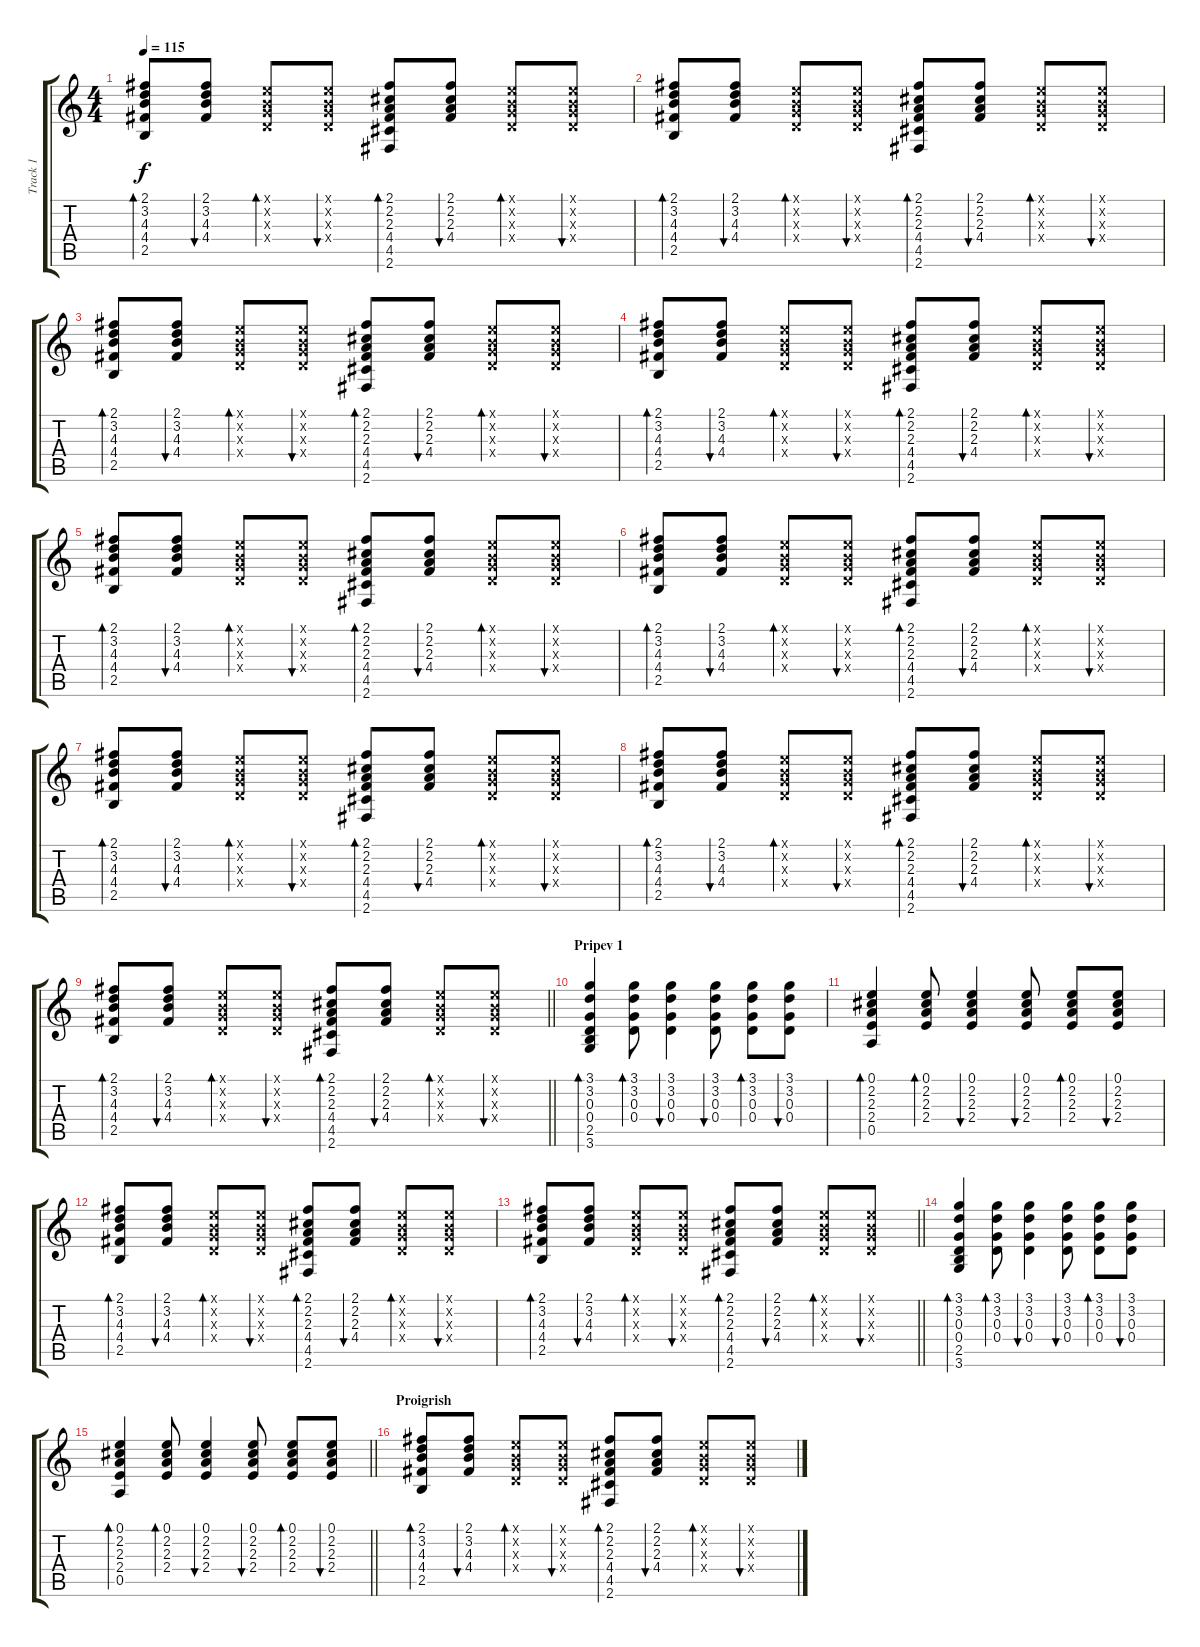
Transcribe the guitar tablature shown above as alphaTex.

\track ("Track 1" "Track 1") {instrument acousticguitarsteel}
\staff {score tabs}
\tuning (E4 B3 G3 D3 A2 E2) {hide}
\ts (4 4)
\tempo 115
\clef g2
\ks c
(2.1 3.2 4.3 4.4 2.5).8{bd 60 dy f} (2.1 3.2 4.3 4.4).8{bu 60} (0.1{x} 0.2{x} 0.3{x} 0.4{x}).8{bd 60} (0.1{x} 0.2{x} 0.3{x} 0.4{x}).8{bu 60} (2.1 2.2 2.3 4.4 4.5 2.6).8{bd 60} (2.1 2.2 2.3 4.4).8{bu 60} (0.1{x} 0.2{x} 0.3{x} 0.4{x}).8{bd 60} (0.1{x} 0.2{x} 0.3{x} 0.4{x}).8{bu 60} |
(2.1 3.2 4.3 4.4 2.5).8{bd 60} (2.1 3.2 4.3 4.4).8{bu 60} (0.1{x} 0.2{x} 0.3{x} 0.4{x}).8{bd 60} (0.1{x} 0.2{x} 0.3{x} 0.4{x}).8{bu 60} (2.1 2.2 2.3 4.4 4.5 2.6).8{bd 60} (2.1 2.2 2.3 4.4).8{bu 60} (0.1{x} 0.2{x} 0.3{x} 0.4{x}).8{bd 60} (0.1{x} 0.2{x} 0.3{x} 0.4{x}).8{bu 60} |
(2.1 3.2 4.3 4.4 2.5).8{bd 60} (2.1 3.2 4.3 4.4).8{bu 60} (0.1{x} 0.2{x} 0.3{x} 0.4{x}).8{bd 60} (0.1{x} 0.2{x} 0.3{x} 0.4{x}).8{bu 60} (2.1 2.2 2.3 4.4 4.5 2.6).8{bd 60} (2.1 2.2 2.3 4.4).8{bu 60} (0.1{x} 0.2{x} 0.3{x} 0.4{x}).8{bd 60} (0.1{x} 0.2{x} 0.3{x} 0.4{x}).8{bu 60} |
(2.1 3.2 4.3 4.4 2.5).8{bd 60} (2.1 3.2 4.3 4.4).8{bu 60} (0.1{x} 0.2{x} 0.3{x} 0.4{x}).8{bd 60} (0.1{x} 0.2{x} 0.3{x} 0.4{x}).8{bu 60} (2.1 2.2 2.3 4.4 4.5 2.6).8{bd 60} (2.1 2.2 2.3 4.4).8{bu 60} (0.1{x} 0.2{x} 0.3{x} 0.4{x}).8{bd 60} (0.1{x} 0.2{x} 0.3{x} 0.4{x}).8{bu 60} |
(2.1 3.2 4.3 4.4 2.5).8{bd 60} (2.1 3.2 4.3 4.4).8{bu 60} (0.1{x} 0.2{x} 0.3{x} 0.4{x}).8{bd 60} (0.1{x} 0.2{x} 0.3{x} 0.4{x}).8{bu 60} (2.1 2.2 2.3 4.4 4.5 2.6).8{bd 60} (2.1 2.2 2.3 4.4).8{bu 60} (0.1{x} 0.2{x} 0.3{x} 0.4{x}).8{bd 60} (0.1{x} 0.2{x} 0.3{x} 0.4{x}).8{bu 60} |
(2.1 3.2 4.3 4.4 2.5).8{bd 60} (2.1 3.2 4.3 4.4).8{bu 60} (0.1{x} 0.2{x} 0.3{x} 0.4{x}).8{bd 60} (0.1{x} 0.2{x} 0.3{x} 0.4{x}).8{bu 60} (2.1 2.2 2.3 4.4 4.5 2.6).8{bd 60} (2.1 2.2 2.3 4.4).8{bu 60} (0.1{x} 0.2{x} 0.3{x} 0.4{x}).8{bd 60} (0.1{x} 0.2{x} 0.3{x} 0.4{x}).8{bu 60} |
(2.1 3.2 4.3 4.4 2.5).8{bd 60} (2.1 3.2 4.3 4.4).8{bu 60} (0.1{x} 0.2{x} 0.3{x} 0.4{x}).8{bd 60} (0.1{x} 0.2{x} 0.3{x} 0.4{x}).8{bu 60} (2.1 2.2 2.3 4.4 4.5 2.6).8{bd 60} (2.1 2.2 2.3 4.4).8{bu 60} (0.1{x} 0.2{x} 0.3{x} 0.4{x}).8{bd 60} (0.1{x} 0.2{x} 0.3{x} 0.4{x}).8{bu 60} |
(2.1 3.2 4.3 4.4 2.5).8{bd 60} (2.1 3.2 4.3 4.4).8{bu 60} (0.1{x} 0.2{x} 0.3{x} 0.4{x}).8{bd 60} (0.1{x} 0.2{x} 0.3{x} 0.4{x}).8{bu 60} (2.1 2.2 2.3 4.4 4.5 2.6).8{bd 60} (2.1 2.2 2.3 4.4).8{bu 60} (0.1{x} 0.2{x} 0.3{x} 0.4{x}).8{bd 60} (0.1{x} 0.2{x} 0.3{x} 0.4{x}).8{bu 60} |
\barLineRight lightlight
(2.1 3.2 4.3 4.4 2.5).8{bd 60} (2.1 3.2 4.3 4.4).8{bu 60} (0.1{x} 0.2{x} 0.3{x} 0.4{x}).8{bd 60} (0.1{x} 0.2{x} 0.3{x} 0.4{x}).8{bu 60} (2.1 2.2 2.3 4.4 4.5 2.6).8{bd 60} (2.1 2.2 2.3 4.4).8{bu 60} (0.1{x} 0.2{x} 0.3{x} 0.4{x}).8{bd 60} (0.1{x} 0.2{x} 0.3{x} 0.4{x}).8{bu 60} |
\section ("" "Pripev 1")
(3.1 3.2 0.3 0.4 2.5 3.6).4{bd 60} (3.1 3.2 0.3 0.4).8{bd 60} (3.1 3.2 0.3 0.4).4{bu 60} (3.1 3.2 0.3 0.4).8{bu 60} (3.1 3.2 0.3 0.4).8{bd 60} (3.1 3.2 0.3 0.4).8{bu 60} |
(0.1 2.2 2.3 2.4 0.5).4{bd 60} (0.1 2.2 2.3 2.4).8{bd 60} (0.1 2.2 2.3 2.4).4{bu 60} (0.1 2.2 2.3 2.4).8{bu 60} (0.1 2.2 2.3 2.4).8{bd 60} (0.1 2.2 2.3 2.4).8{bu 60} |
(2.1 3.2 4.3 4.4 2.5).8{bd 60} (2.1 3.2 4.3 4.4).8{bu 60} (0.1{x} 0.2{x} 0.3{x} 0.4{x}).8{bd 60} (0.1{x} 0.2{x} 0.3{x} 0.4{x}).8{bu 60} (2.1 2.2 2.3 4.4 4.5 2.6).8{bd 60} (2.1 2.2 2.3 4.4).8{bu 60} (0.1{x} 0.2{x} 0.3{x} 0.4{x}).8{bd 60} (0.1{x} 0.2{x} 0.3{x} 0.4{x}).8{bu 60} |
\barLineRight lightlight
(2.1 3.2 4.3 4.4 2.5).8{bd 60} (2.1 3.2 4.3 4.4).8{bu 60} (0.1{x} 0.2{x} 0.3{x} 0.4{x}).8{bd 60} (0.1{x} 0.2{x} 0.3{x} 0.4{x}).8{bu 60} (2.1 2.2 2.3 4.4 4.5 2.6).8{bd 60} (2.1 2.2 2.3 4.4).8{bu 60} (0.1{x} 0.2{x} 0.3{x} 0.4{x}).8{bd 60} (0.1{x} 0.2{x} 0.3{x} 0.4{x}).8{bu 60} |
(3.1 3.2 0.3 0.4 2.5 3.6).4{bd 60} (3.1 3.2 0.3 0.4).8{bd 60} (3.1 3.2 0.3 0.4).4{bu 60} (3.1 3.2 0.3 0.4).8{bu 60} (3.1 3.2 0.3 0.4).8{bd 60} (3.1 3.2 0.3 0.4).8{bu 60} |
\barLineRight lightlight
(0.1 2.2 2.3 2.4 0.5).4{bd 60} (0.1 2.2 2.3 2.4).8{bd 60} (0.1 2.2 2.3 2.4).4{bu 60} (0.1 2.2 2.3 2.4).8{bu 60} (0.1 2.2 2.3 2.4).8{bd 60} (0.1 2.2 2.3 2.4).8{bu 60} |
\section ("" "Proigrish")
(2.1 3.2 4.3 4.4 2.5).8{bd 60} (2.1 3.2 4.3 4.4).8{bu 60} (0.1{x} 0.2{x} 0.3{x} 0.4{x}).8{bd 60} (0.1{x} 0.2{x} 0.3{x} 0.4{x}).8{bu 60} (2.1 2.2 2.3 4.4 4.5 2.6).8{bd 60} (2.1 2.2 2.3 4.4).8{bu 60} (0.1{x} 0.2{x} 0.3{x} 0.4{x}).8{bd 60} (0.1{x} 0.2{x} 0.3{x} 0.4{x}).8{bu 60}
